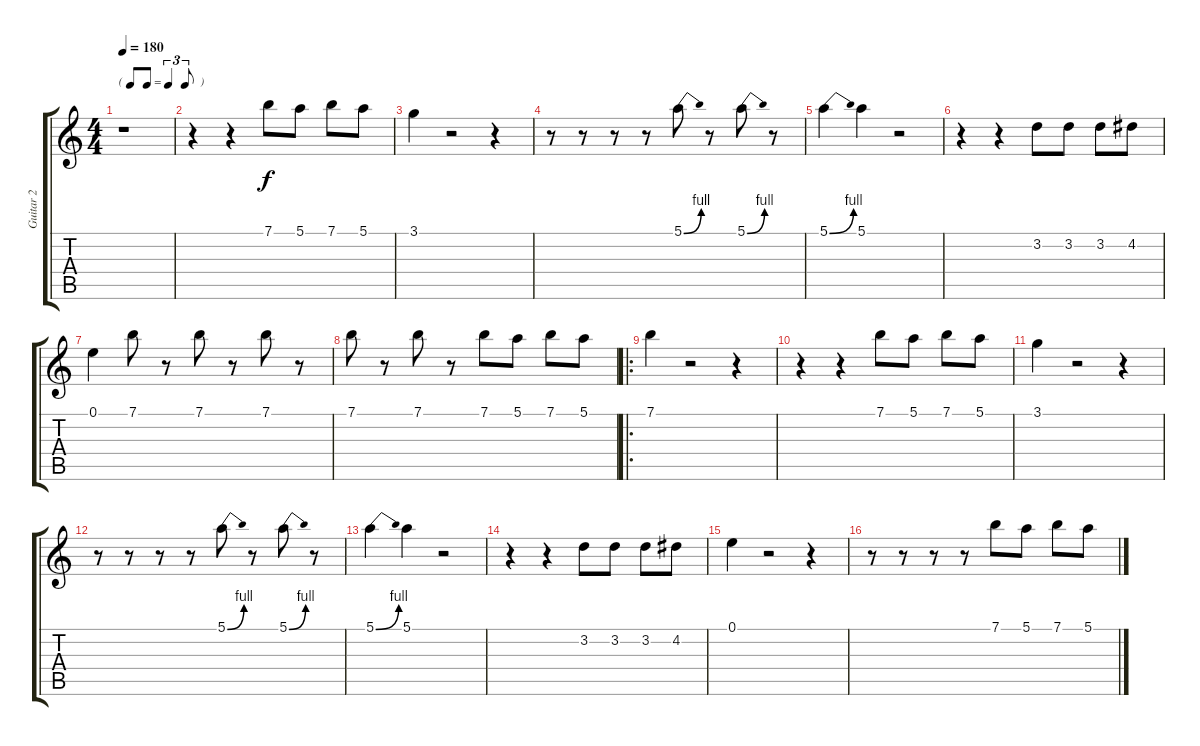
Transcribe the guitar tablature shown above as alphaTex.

\track ("Guitar 2" "Guitar 2") {instrument electricguitarjazz}
\staff {score tabs}
\tuning (E4 B3 G3 D3 A2 E2) {hide}
\ts (4 4)
\tf triplet8th
\tempo 180
\clef g2
\ks c
r.1{dy f instrument electricguitarjazz} |
r.4 r.4 7.1.8 5.1.8 7.1.8 5.1.8 |
3.1.4 r.2 r.4 |
r.8 r.8 r.8 r.8 5.1{be (bend 0 0 60 4)}.8 r.8 5.1{be (bend 0 0 60 4)}.8 r.8 |
5.1{be (bend 0 0 60 4)}.4 5.1.4 r.2 |
r.4 r.4 3.2.8 3.2.8 3.2.8 4.2.8 |
0.1.4 7.1.8 r.8 7.1.8 r.8 7.1.8 r.8 |
7.1.8 r.8 7.1.8 r.8 7.1.8 5.1.8 7.1.8 5.1.8 |
\ro
7.1.4 r.2 r.4 |
r.4 r.4 7.1.8 5.1.8 7.1.8 5.1.8 |
3.1.4 r.2 r.4 |
r.8 r.8 r.8 r.8 5.1{be (bend 0 0 60 4)}.8 r.8 5.1{be (bend 0 0 60 4)}.8 r.8 |
5.1{be (bend 0 0 60 4)}.4 5.1.4 r.2 |
r.4 r.4 3.2.8 3.2.8 3.2.8 4.2.8 |
0.1.4 r.2 r.4 |
r.8 r.8 r.8 r.8 7.1.8 5.1.8 7.1.8 5.1.8
